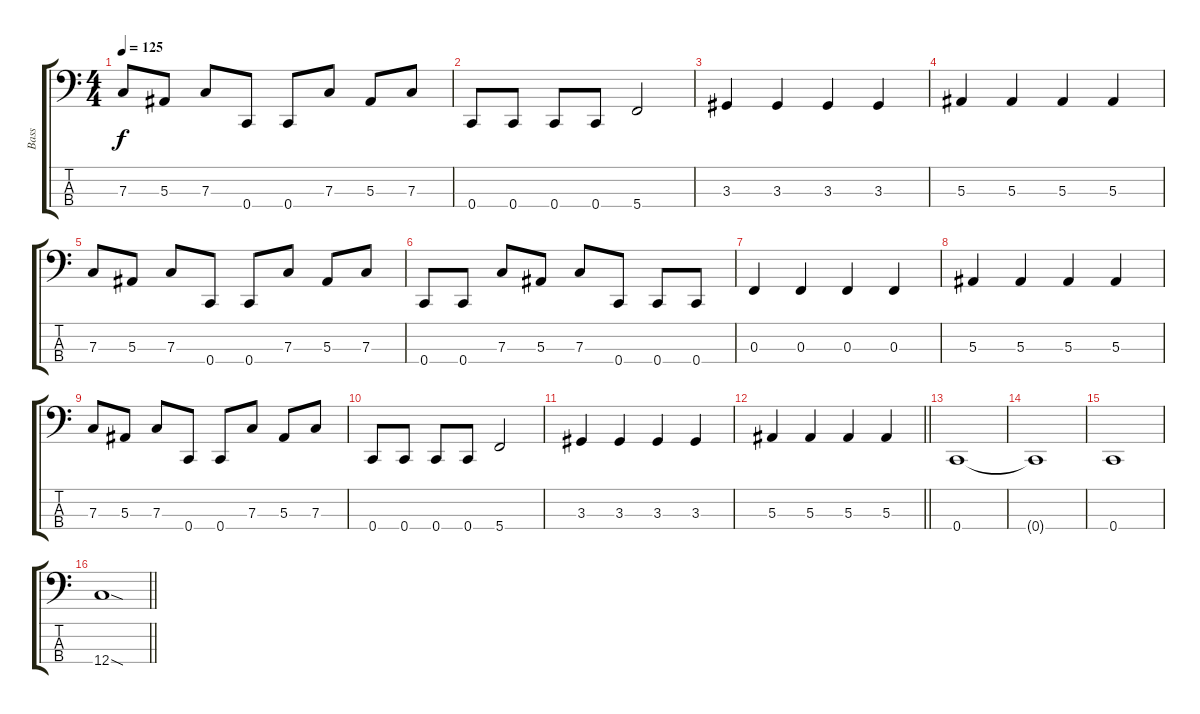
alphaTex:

\track ("Bass" "Bass") {instrument electricbasspick}
\staff {score tabs}
\tuning (Eb2 Bb1 F1 C1) {hide}
\ts (4 4)
\tempo 125
\clef f4
\ks c
7.3.8{dy f} 5.3.8 7.3.8 0.4.8 0.4.8 7.3.8 5.3.8 7.3.8 |
0.4.8 0.4.8 0.4.8 0.4.8 5.4.2 |
3.3.4 3.3.4 3.3.4 3.3.4 |
5.3.4 5.3.4 5.3.4 5.3.4 |
7.3.8 5.3.8 7.3.8 0.4.8 0.4.8 7.3.8 5.3.8 7.3.8 |
0.4.8 0.4.8 7.3.8 5.3.8 7.3.8 0.4.8 0.4.8 0.4.8 |
0.3.4 0.3.4 0.3.4 0.3.4 |
5.3.4 5.3.4 5.3.4 5.3.4 |
7.3.8 5.3.8 7.3.8 0.4.8 0.4.8 7.3.8 5.3.8 7.3.8 |
0.4.8 0.4.8 0.4.8 0.4.8 5.4.2 |
3.3.4 3.3.4 3.3.4 3.3.4 |
\barLineRight lightlight
5.3.4 5.3.4 5.3.4 5.3.4 |
0.4.1 |
0.4{t}.1 |
0.4.1 |
\barLineRight lightlight
12.4{sod}.1
